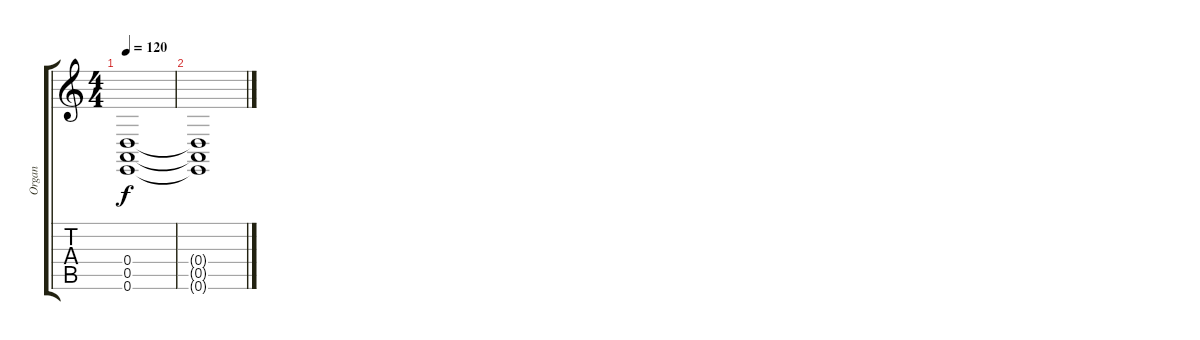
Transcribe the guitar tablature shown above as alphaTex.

\track ("Organ" "Organ") {instrument churchorgan}
\staff {score tabs}
\tuning (E4 B3 G3 D3 A2 E2) {hide}
\ts (4 4)
\tempo 120
\clef g2
\ks c
(0.4 0.5 0.6).1{dy f} |
(0.4{t} 0.5{t} 0.6{t}).1
